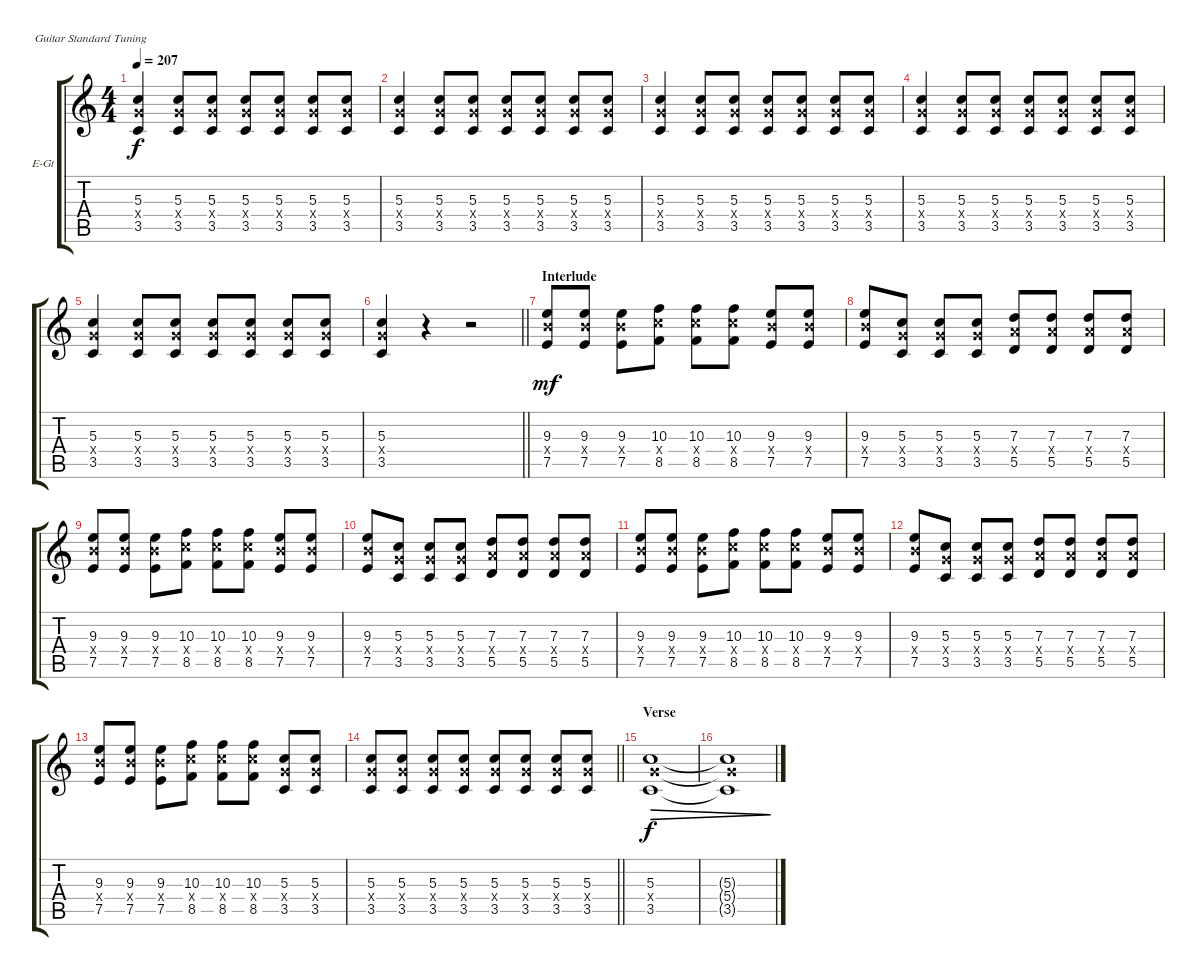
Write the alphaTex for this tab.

\defaultSystemsLayout 4
\bracketExtendMode groupsimilarinstruments
\firstSystemTrackNameOrientation horizontal
\otherSystemsTrackNameOrientation horizontal
\track ("Guitar 4" "E-Gt") {instrument distortionguitar}
\staff {score tabs}
\tuning (E4 B3 G3 D3 A2 E2)
\ts (4 4)
\tempo 207
\clef g2
\ks c
(3.5 5.4{x} 5.3).4{dy f} (3.5 5.4{x} 5.3).8 (3.5 5.4{x} 5.3).8 (3.5 5.4{x} 5.3).8 (3.5 5.4{x} 5.3).8 (3.5 5.4{x} 5.3).8 (3.5 5.4{x} 5.3).8 |
(3.5 5.4{x} 5.3).4 (3.5 5.4{x} 5.3).8 (3.5 5.4{x} 5.3).8 (3.5 5.4{x} 5.3).8 (3.5 5.4{x} 5.3).8 (3.5 5.4{x} 5.3).8 (3.5 5.4{x} 5.3).8 |
(3.5 5.4{x} 5.3).4 (3.5 5.4{x} 5.3).8 (3.5 5.4{x} 5.3).8 (3.5 5.4{x} 5.3).8 (3.5 5.4{x} 5.3).8 (3.5 5.4{x} 5.3).8 (3.5 5.4{x} 5.3).8 |
(3.5 5.4{x} 5.3).4 (3.5 5.4{x} 5.3).8 (3.5 5.4{x} 5.3).8 (3.5 5.4{x} 5.3).8 (3.5 5.4{x} 5.3).8 (3.5 5.4{x} 5.3).8 (3.5 5.4{x} 5.3).8 |
(3.5 5.4{x} 5.3).4 (3.5 5.4{x} 5.3).8 (3.5 5.4{x} 5.3).8 (3.5 5.4{x} 5.3).8 (3.5 5.4{x} 5.3).8 (3.5 5.4{x} 5.3).8 (3.5 5.4{x} 5.3).8 |
\barLineRight lightlight
(3.5 5.4{x} 5.3).4 r.4 r.2 |
\section ("" "Interlude")
(7.5 9.4{x} 9.3).8{dy mf} (7.5 9.4{x} 9.3).8 (7.5 9.4{x} 9.3).8 (8.5 10.4{x} 10.3).8 (8.5 10.4{x} 10.3).8 (8.5 10.4{x} 10.3).8 (7.5 9.4{x} 9.3).8 (7.5 9.4{x} 9.3).8 |
(7.5 9.4{x} 9.3).8 (5.3 5.4{x} 3.5).8 (5.3 5.4{x} 3.5).8 (5.3 5.4{x} 3.5).8 (5.5 7.4{x} 7.3).8 (5.5 7.4{x} 7.3).8 (5.5 7.4{x} 7.3).8 (5.5 7.4{x} 7.3).8 |
(7.5 9.4{x} 9.3).8 (7.5 9.4{x} 9.3).8 (7.5 9.4{x} 9.3).8 (8.5 10.4{x} 10.3).8 (8.5 10.4{x} 10.3).8 (8.5 10.4{x} 10.3).8 (7.5 9.4{x} 9.3).8 (7.5 9.4{x} 9.3).8 |
(7.5 9.4{x} 9.3).8 (5.3 5.4{x} 3.5).8 (5.3 5.4{x} 3.5).8 (5.3 5.4{x} 3.5).8 (5.5 7.4{x} 7.3).8 (5.5 7.4{x} 7.3).8 (5.5 7.4{x} 7.3).8 (5.5 7.4{x} 7.3).8 |
(7.5 9.4{x} 9.3).8 (7.5 9.4{x} 9.3).8 (7.5 9.4{x} 9.3).8 (8.5 10.4{x} 10.3).8 (8.5 10.4{x} 10.3).8 (8.5 10.4{x} 10.3).8 (7.5 9.4{x} 9.3).8 (7.5 9.4{x} 9.3).8 |
(7.5 9.4{x} 9.3).8 (5.3 5.4{x} 3.5).8 (5.3 5.4{x} 3.5).8 (5.3 5.4{x} 3.5).8 (5.5 7.4{x} 7.3).8 (5.5 7.4{x} 7.3).8 (5.5 7.4{x} 7.3).8 (5.5 7.4{x} 7.3).8 |
(7.5 9.4{x} 9.3).8 (7.5 9.4{x} 9.3).8 (7.5 9.4{x} 9.3).8 (8.5 10.4{x} 10.3).8 (8.5 10.4{x} 10.3).8 (8.5 10.4{x} 10.3).8 (3.5 5.4{x} 5.3).8 (3.5 5.4{x} 5.3).8 |
\barLineRight lightlight
(5.3 5.4{x} 3.5).8 (5.3 5.4{x} 3.5).8 (5.3 5.4{x} 3.5).8 (5.3 5.4{x} 3.5).8 (5.3 5.4{x} 3.5).8 (5.3 5.4{x} 3.5).8 (5.3 5.4{x} 3.5).8 (5.3 5.4{x} 3.5).8 |
\section ("" "Verse")
(5.3 5.4{x} 3.5).1{dec dy f} |
(3.5{t} 5.4{x t} 5.3{t}).1{dec}
